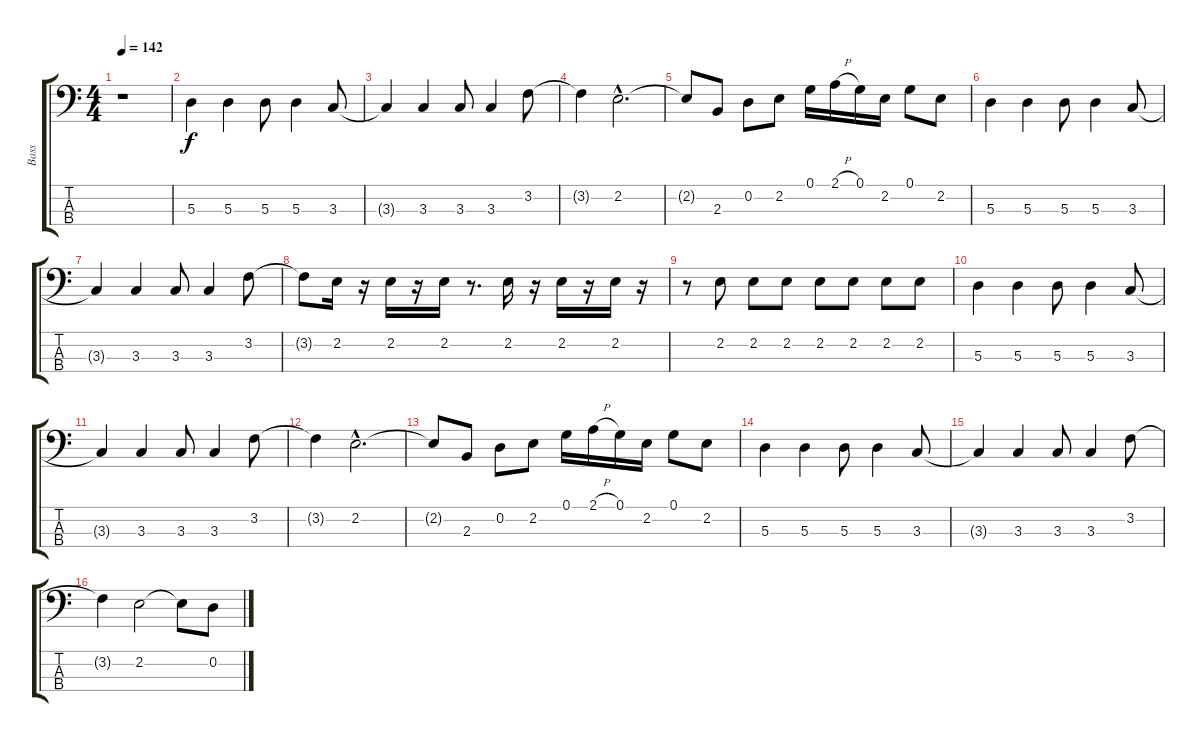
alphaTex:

\track ("Bass" "Bass") {instrument electricbasspick}
\staff {score tabs}
\tuning (G2 D2 A1 E1) {hide}
\ts (4 4)
\tempo 142
\clef f4
\ks c
r.1{dy f} |
5.3.4 5.3.4 5.3.8 5.3.4 3.3.8 |
3.3{t}.4 3.3.4 3.3.8 3.3.4 3.2.8 |
3.2{t}.4 2.2{hac}.2{d} |
2.2{t}.8 2.3.8 0.2.8 2.2.8 0.1.16 2.1{h}.16 0.1.16 2.2.16 0.1.8 2.2.8 |
5.3.4 5.3.4 5.3.8 5.3.4 3.3.8 |
3.3{t}.4 3.3.4 3.3.8 3.3.4 3.2.8 |
3.2{t}.8 2.2.16 r.16 2.2.16 r.16 2.2.16 r.8{d} 2.2.16 r.16 2.2.16 r.16 2.2.16 r.16 |
r.8 2.2.8 2.2.8 2.2.8 2.2.8 2.2.8 2.2.8 2.2.8 |
5.3.4 5.3.4 5.3.8 5.3.4 3.3.8 |
3.3{t}.4 3.3.4 3.3.8 3.3.4 3.2.8 |
3.2{t}.4 2.2{hac}.2{d} |
2.2{t}.8 2.3.8 0.2.8 2.2.8 0.1.16 2.1{h}.16 0.1.16 2.2.16 0.1.8 2.2.8 |
5.3.4 5.3.4 5.3.8 5.3.4 3.3.8 |
3.3{t}.4 3.3.4 3.3.8 3.3.4 3.2.8 |
3.2{t}.4 2.2.2 2.2{t}.8 0.2.8
